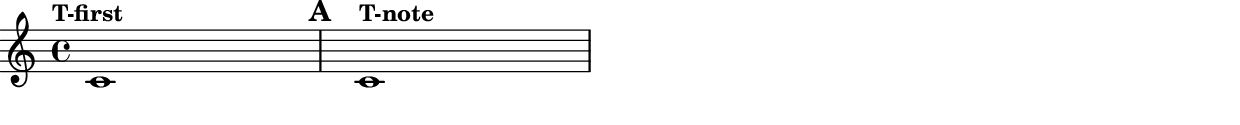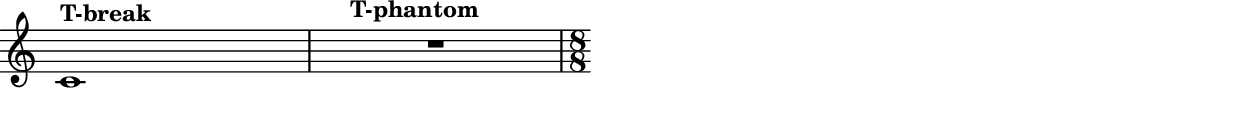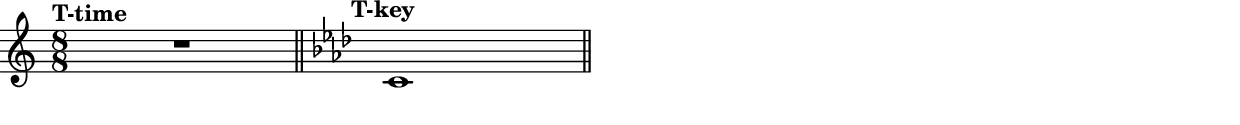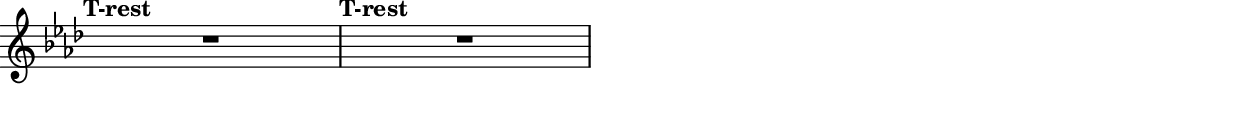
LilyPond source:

%% Generated by lilypond-book
%% Options: [exampleindent=10.16\mm,indent=0\mm,line-width=160\mm,paper-height=845.047\pt,paper-width=597.508\pt,papersize='(cons (* 597.508 pt) (* 845.047 pt))]
\include "lilypond-book-preamble.ly"


% ****************************************************************
% Start cut-&-pastable-section
% ****************************************************************

#(ly:set-option 'eps-box-padding 3.000000)



\paper {
  #(set-paper-size '(cons (* 597.508 pt) (* 845.047 pt)))
  indent = 0\mm
  line-width = 160\mm
  % offset the left padding, also add 1mm as lilypond creates cropped
  % images with a little space on the right
  line-width = #(- line-width (* mm  3.000000) (* mm 1))
}

\layout {
  
}




% ****************************************************************
% ly snippet:
% ****************************************************************
\sourcefilename "/lilypond-2.27.0/input/regression/metronome-marking-break-align.ly"
\sourcefileline 0
\version "2.19.21"

\header {
  texidoc = "@code{\\tempo} marks are aligned with the time signature
or the position of the first note.

By overriding @code{break-align-symbols} the default alignment can be
changed.  If no symbol in @code{break-align-symbols} is present, the
property @code{non-break-align-symbols} determines the alignment.  If
the alignment object is a multi-measure rest, the tempo mark is aligned
with the preceding bar line.
"
}

\layout {
  line-width = 100\mm
}

\relative {
  \tempo "T-first"
  c'1
  \mark \default
  \tempo "T-note"
  c1 \break
  \tempo "T-break"
  c1
  \tempo "T-phantom"
  R1 \break
  \time 8/8
  \tempo "T-time"
  R1 \bar "||"
  \override Score.MetronomeMark.break-align-symbols = #'(key-signature)
  \key as \major
  \tempo "T-key"
  c1 \bar "||" \break
  \override Score.MetronomeMark.non-break-align-symbols =
    #'(note-column-interface multi-measure-rest-interface)
  \tempo "T-rest"
  R1
  \tempo "T-rest"
  R1
}



% ****************************************************************
% end ly snippet
% ****************************************************************
